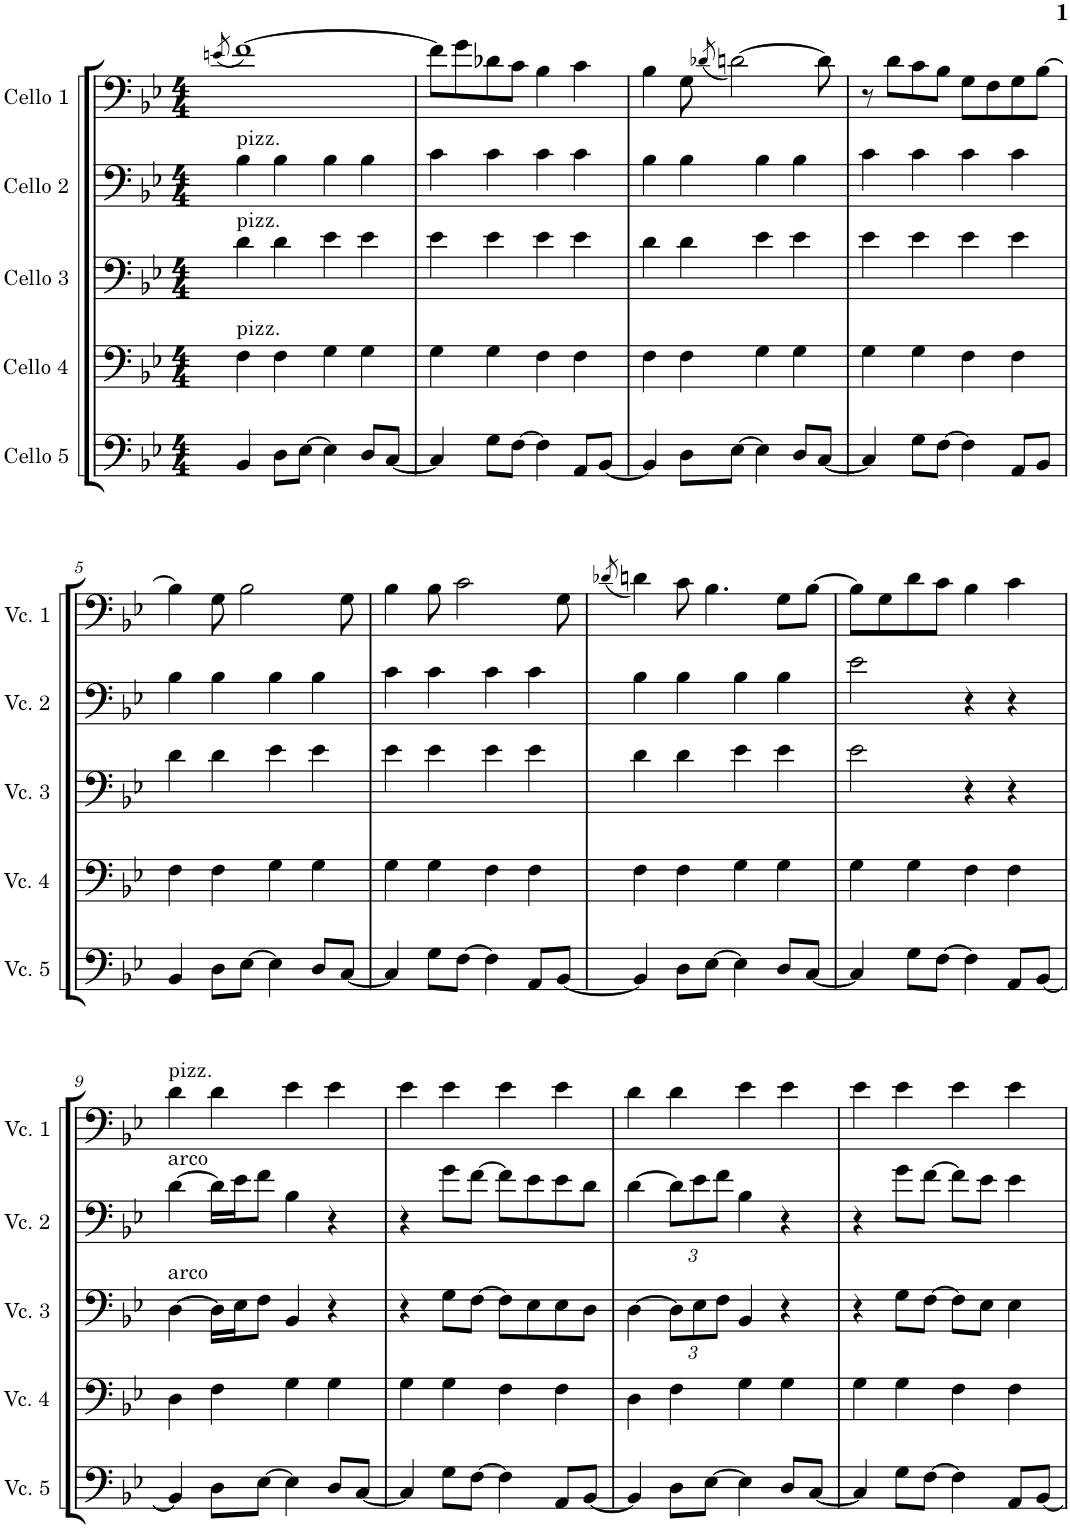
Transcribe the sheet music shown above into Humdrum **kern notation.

**kern	**kern	**kern	**kern	**kern
*part5	*part4	*part3	*part2	*part1
*staff5	*staff4	*staff3	*staff2	*staff1
*I"Cello 5	*I"Cello 4	*I"Cello 3	*I"Cello 2	*I"Cello 1
*clefF4	*clefF4	*clefF4	*clefF4	*clefF4
*k[b-e-]	*k[b-e-]	*k[b-e-]	*k[b-e-]	*k[b-e-]
*M4/4	*M4/4	*M4/4	*M4/4	*M4/4
=1	=1	=1	=1	=1
.	.	.	.	(8qen/
!	!	!	!LO:TX:a:t=pizz.	!
!	!	!LO:TX:a:t=pizz.	!	!
!	!LO:TX:a:t=pizz.	!	!	!
4BB-/	4F\	4d\	4B-\	[1f)
8D\L	4F\	4d\	4B-\	.
[8E-\J	.	.	.	.
4E-\]	4G\	4e-\	4B-\	.
8D/L	4G\	4e-\	4B-\	.
[8C/J	.	.	.	.
=2	=2	=2	=2	=2
4C/]	4G\	4e-\	4c\	8f\L]
.	.	.	.	8g\
8G\L	4G\	4e-\	4c\	8d-X\
[8F\J	.	.	.	8c\J
4F\]	4F\	4e-\	4c\	4B-\
8AA/L	4F\	4e-\	4c\	4c\
[8BB-/J	.	.	.	.
=3	=3	=3	=3	=3
4BB-/]	4F\	4d\	4B-\	4B-\
8D\L	4F\	4d\	4B-\	8G\
.	.	.	.	(8qd-X/
[8E-\J	.	.	.	[2dn\)
4E-\]	4G\	4e-\	4B-\	.
8D/L	4G\	4e-\	4B-\	.
[8C/J	.	.	.	8d\]
=4	=4	=4	=4	=4
4C/]	4G\	4e-\	4c\	8r
.	.	.	.	8d\L
8G\L	4G\	4e-\	4c\	8c\
[8F\J	.	.	.	8B-\J
4F\]	4F\	4e-\	4c\	8G\L
.	.	.	.	8F\
8AA/L	4F\	4e-\	4c\	8G\
8BB-/J	.	.	.	[8B-\J
!!LO:LB:g=z
=5	=5	=5	=5	=5
4BB-/	4F\	4d\	4B-\	4B-\]
8D\L	4F\	4d\	4B-\	8G\
[8E-\J	.	.	.	2B-\
4E-\]	4G\	4e-\	4B-\	.
8D/L	4G\	4e-\	4B-\	.
[8C/J	.	.	.	8G\
=6	=6	=6	=6	=6
4C/]	4G\	4e-\	4c\	4B-\
8G\L	4G\	4e-\	4c\	8B-\
[8F\J	.	.	.	2c\
4F\]	4F\	4e-\	4c\	.
8AA/L	4F\	4e-\	4c\	.
[8BB-/J	.	.	.	8G\
=7	=7	=7	=7	=7
.	.	.	.	(8qd-X/
4BB-/]	4F\	4d\	4B-\	4dn\)
8D\L	4F\	4d\	4B-\	8c\
[8E-\J	.	.	.	4.B-\
4E-\]	4G\	4e-\	4B-\	.
8D/L	4G\	4e-\	4B-\	8G\L
[8C/J	.	.	.	[8B-\J
=8	=8	=8	=8	=8
4C/]	4G\	2e-\	2e-\	8B-\L]
.	.	.	.	8G\
8G\L	4G\	.	.	8d\
[8F\J	.	.	.	8c\J
4F\]	4F\	4r	4r	4B-\
8AA/L	4F\	4r	4r	4c\
[8BB-/J	.	.	.	.
!!LO:LB:g=z
=9	=9	=9	=9	=9
!	!	!	!	!LO:TX:a:t=pizz.
!	!	!	!LO:TX:a:t=arco	!
!	!	!LO:TX:a:t=arco	!	!
4BB-/]	4D\	[4D\	[4d\	4d\
8D\L	4F\	16D\LL]	16d\LL]	4d\
.	.	16E-\J	16e-\J	.
[8E-\J	.	8F\J	8f\J	.
4E-\]	4G\	4BB-/	4B-\	4e-\
8D/L	4G\	4r	4r	4e-\
[8C/J	.	.	.	.
=10	=10	=10	=10	=10
4C/]	4G\	4r	4r	4e-\
8G\L	4G\	8G\L	8g\L	4e-\
[8F\J	.	[8F\J	[8f\J	.
4F\]	4F\	8F\L]	8f\L]	4e-\
.	.	8E-\	8e-\	.
8AA/L	4F\	8E-\	8e-\	4e-\
[8BB-/J	.	8D\J	8d\J	.
=11	=11	=11	=11	=11
4BB-/]	4D\	[4D\	[4d\	4d\
*	*	*Xbrackettup	*Xbrackettup	*
8D\L	4F\	12D\L]	12d\L]	4d\
.	.	12E-\	12e-\	.
[8E-\J	.	.	.	.
.	.	12F\J	12f\J	.
4E-\]	4G\	4BB-/	4B-\	4e-\
8D/L	4G\	4r	4r	4e-\
[8C/J	.	.	.	.
=12	=12	=12	=12	=12
4C/]	4G\	4r	4r	4e-\
8G\L	4G\	8G\L	8g\L	4e-\
[8F\J	.	[8F\J	[8f\J	.
4F\]	4F\	8F\L]	8f\L]	4e-\
.	.	8E-\J	8e-\J	.
8AA/L	4F\	4E-\	4e-\	4e-\
[8BB-/J	.	.	.	.
=	=	=	=	=
*-	*-	*-	*-	*-
